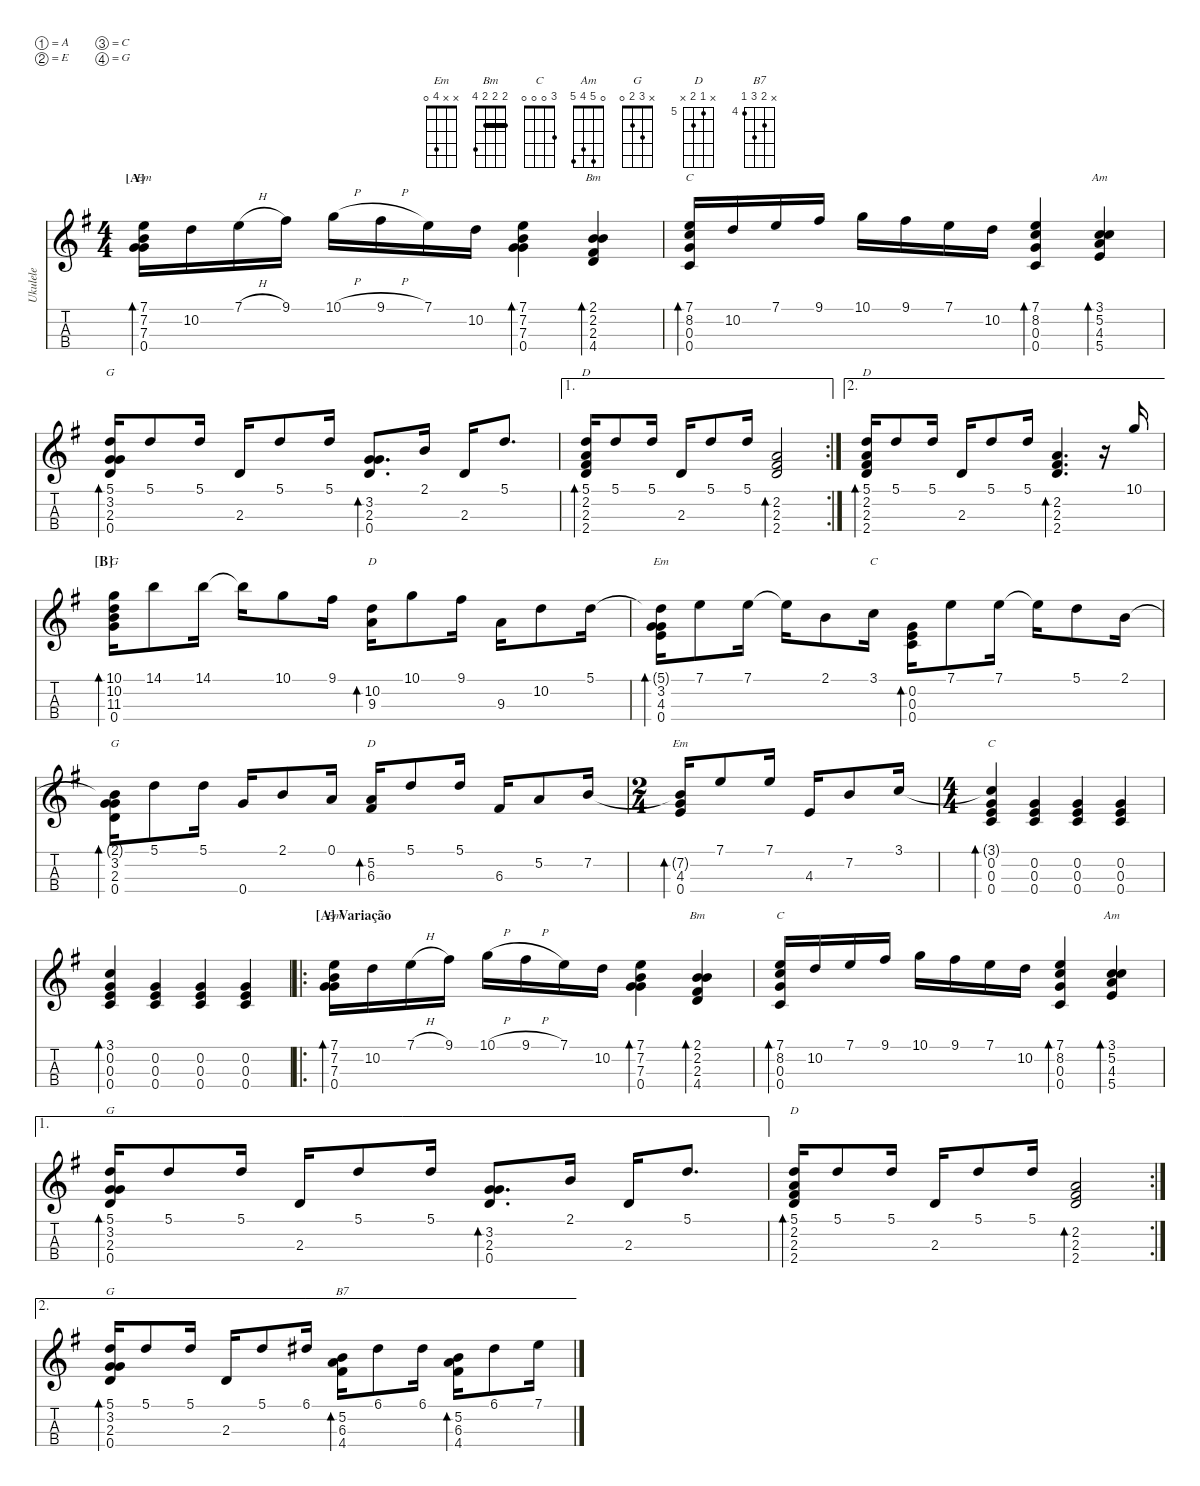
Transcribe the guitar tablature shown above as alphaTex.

\defaultSystemsLayout 4
\hideDynamics
\bracketExtendMode nobrackets
\otherSystemsTrackNameOrientation horizontal
\defaultBarNumberDisplay Hide
\track ("Ukulele" "Ukulele") {instrument acousticguitarnylon}
\staff {score tabs}
\tuning (A4 E4 C4 G4)
\displaytranspose 0
\chord ("Em" 7 7 7 6) {firstfret 7 barre (7 7)}
\chord ("Bm" 2 2 2 4) {barre (2 2)}
\chord ("C" 7 8 6 6) {firstfret 7}
\chord ("Am" 0 5 4 5)
\chord ("G" 5 3 2 0)
\chord ("D" 5 2 2 2) {barre (2 2)}
\chord ("G" 10 10 11 9) {firstfret 10 barre 10}
\chord ("D" x 10 9 x) {firstfret 9}
\chord ("Em" x 3 4 0)
\chord ("C" 3 x x x)
\chord ("G" x 3 2 0)
\chord ("D" x 5 6 x) {firstfret 5}
\chord ("Em" x x 4 0)
\chord ("C" 3 0 0 0)
\chord ("B7" x 5 6 4) {firstfret 4}
\ts (4 4)
\section ("A" "")
\tempo (70 hide)
\clef g2
\ks g
(0.4{acc forcenatural} 7.3{acc forcenatural} 7.2{acc forcenatural} 7.1{acc forcenatural}).16{bd 30 ch "Em" dy mf instrument acousticguitarnylon beam Down} 10.2{acc forcenatural}.16{beam Down} 7.1{h acc forcenatural}.16{beam Down} 9.1{acc #}.16{beam Down} 10.1{h acc forcenatural}.16{beam Down} 9.1{h acc #}.16{beam Down} 7.1{acc forcenatural}.16{beam Down} 10.2{acc forcenatural}.16{beam Down} (7.1{acc forcenatural} 7.2{acc forcenatural} 7.3{acc forcenatural} 0.4{acc forcenatural}).4{bd 30 beam Down} (4.4{acc forcenatural} 2.1{acc forcenatural} 2.2{acc #} 2.3{acc forcenatural}).4{bd 30 ch "Bm" beam Up} |
(8.2{acc forcenatural} 7.1{acc forcenatural} 0.4{acc forcenatural} 0.3{acc forcenatural}).16{bd 30 ch "C" beam Up} 10.2{acc forcenatural}.16{beam Up} 7.1{acc forcenatural}.16{beam Up} 9.1{acc #}.16{beam Up} 10.1{acc forcenatural}.16{beam Down} 9.1{acc #}.16{beam Down} 7.1{acc forcenatural}.16{beam Down} 10.2{acc forcenatural}.16{beam Down} (7.1{acc forcenatural} 8.2{acc forcenatural} 0.4{acc forcenatural} 0.3{acc forcenatural}).4{bd 30 beam Up} (5.4{acc forcenatural} 4.3{acc forcenatural} 3.1{acc forcenatural} 5.2{acc forcenatural}).4{bd 30 ch "Am" beam Up} |
(0.4{acc forcenatural} 3.2{acc forcenatural} 2.3{acc forcenatural} 5.1{acc forcenatural}).16{bd 30 ch "G" beam Up} 5.1{acc forcenatural}.8{beam Up} 5.1{acc forcenatural}.16{beam Up} 2.3{acc forcenatural}.16{beam Up} 5.1{acc forcenatural}.8{beam Up} 5.1{acc forcenatural}.16{beam Up} (2.3{acc forcenatural} 0.4{acc forcenatural} 3.2{acc forcenatural}).8{d bd 30 beam Up} 2.1{acc forcenatural}.16{beam Up} 2.3{acc forcenatural}.16{beam Up} 5.1{acc forcenatural}.8{d beam Up} |
\ae 1
\rc 2
(2.3{acc forcenatural} 2.2{acc #} 2.4{acc forcenatural} 5.1{acc forcenatural}).16{bd 30 ch "D" beam Up} 5.1{acc forcenatural}.8{beam Up} 5.1{acc forcenatural}.16{beam Up} 2.3{acc forcenatural}.16{beam Up} 5.1{acc forcenatural}.8{beam Up} 5.1{acc forcenatural}.16{beam Up} (2.3{acc forcenatural} 2.2{acc #} 2.4{acc forcenatural}).2{bd 30 beam Up} |
\ae 2
(2.3{acc forcenatural} 2.2{acc #} 2.4{acc forcenatural} 5.1{acc forcenatural}).16{bd 30 ch "D" beam Up} 5.1{acc forcenatural}.8{beam Up} 5.1{acc forcenatural}.16{beam Up} 2.3{acc forcenatural}.16{beam Up} 5.1{acc forcenatural}.8{beam Up} 5.1{acc forcenatural}.16{beam Up} (2.3{acc forcenatural} 2.2{acc #} 2.4{acc forcenatural}).4{d bd 30 beam Up} r.16{beam Up} 10.1{acc forcenatural}.16{beam Down} |
\section ("B" "")
(0.4{acc forcenatural} 11.3{acc forcenatural} 10.2{acc forcenatural} 10.1{acc forcenatural}).16{bd 30 ch "G" beam Down} 14.1{acc forcenatural}.8{beam Down} 14.1{acc forcenatural}.16{beam Down} 14.1{t acc forcenatural}.16{beam Down} 10.1{acc forcenatural}.8{beam Down} 9.1{acc #}.16{beam Down} (10.2{acc forcenatural} 9.3{acc forcenatural}).16{bd 30 ch "D" beam Down} 10.1{acc forcenatural}.8{beam Down} 9.1{acc #}.16{beam Down} 9.3{acc forcenatural}.16{beam Down} 10.2{acc forcenatural}.8{beam Down} 5.1{acc forcenatural}.16{beam Down} |
(3.2{acc forcenatural} 0.4{acc forcenatural} 4.3{acc forcenatural} 5.1{t acc forcenatural}).16{bd 30 ch "Em" beam Down} 7.1{acc forcenatural}.8{beam Down} 7.1{acc forcenatural}.16{beam Down} 7.1{t acc forcenatural}.16{beam Down} 2.1{acc forcenatural}.8{beam Down} 3.1{acc forcenatural}.16{ch "C" beam Down} (0.4{acc forcenatural} 0.2{acc forcenatural} 0.3{acc forcenatural}).16{bd 30 beam Down} 7.1{acc forcenatural}.8{beam Down} 7.1{acc forcenatural}.16{beam Down} 7.1{t acc forcenatural}.16{beam Down} 5.1{acc forcenatural}.8{beam Down} 2.1{acc forcenatural}.16{beam Down} |
(0.4{acc forcenatural} 3.2{acc forcenatural} 2.3{acc forcenatural} 2.1{t acc forcenatural}).16{bd 30 ch "G" beam Down} 5.1{acc forcenatural}.8{beam Down} 5.1{acc forcenatural}.16{beam Down} 0.4{acc forcenatural}.16{beam Up} 2.1{acc forcenatural}.8{beam Up} 0.1{acc forcenatural}.16{beam Up} (6.3{acc #} 5.2{acc forcenatural}).16{bd 30 ch "D" beam Up} 5.1{acc forcenatural}.8{beam Up} 5.1{acc forcenatural}.16{beam Up} 6.3{acc #}.16{beam Up} 5.2{acc forcenatural}.8{beam Up} 7.2{acc forcenatural}.16{beam Up} |
\ts (2 4)
\beaming (8 2 2)
(4.3{acc forcenatural} 0.4{acc forcenatural} 7.2{t acc forcenatural}).16{bd 30 ch "Em" beam Up} 7.1{acc forcenatural}.8{beam Up} 7.1{acc forcenatural}.16{beam Up} 4.3{acc forcenatural}.16{beam Up} 7.2{acc forcenatural}.8{beam Up} 3.1{acc forcenatural}.16{beam Up} |
\ts (4 4)
\beaming (8 2 2 2 2)
(0.2{acc forcenatural} 0.4{acc forcenatural} 0.3{acc forcenatural} 3.1{t acc forcenatural}).4{bd 30 ch "C" beam Up} (0.2{acc forcenatural} 0.4{acc forcenatural} 0.3{acc forcenatural}).4{beam Up} (0.2{acc forcenatural} 0.4{acc forcenatural} 0.3{acc forcenatural}).4{beam Up} (0.2{acc forcenatural} 0.4{acc forcenatural} 0.3{acc forcenatural}).4{beam Up} |
(0.2{acc forcenatural} 0.4{acc forcenatural} 0.3{acc forcenatural} 3.1{acc forcenatural}).4{bd 30 beam Up} (0.2{acc forcenatural} 0.4{acc forcenatural} 0.3{acc forcenatural}).4{beam Up} (0.2{acc forcenatural} 0.4{acc forcenatural} 0.3{acc forcenatural}).4{beam Up} (0.2{acc forcenatural} 0.4{acc forcenatural} 0.3{acc forcenatural}).4{beam Up} |
\ro
\section ("A" "Variação")
(0.4{acc forcenatural} 7.3{acc forcenatural} 7.2{acc forcenatural} 7.1{acc forcenatural}).16{bd 30 ch "Em" beam Down} 10.2{acc forcenatural}.16{beam Down} 7.1{h acc forcenatural}.16{beam Down} 9.1{acc #}.16{beam Down} 10.1{h acc forcenatural}.16{beam Down} 9.1{h acc #}.16{beam Down} 7.1{acc forcenatural}.16{beam Down} 10.2{acc forcenatural}.16{beam Down} (7.1{acc forcenatural} 7.2{acc forcenatural} 7.3{acc forcenatural} 0.4{acc forcenatural}).4{bd 30 beam Down} (4.4{acc forcenatural} 2.1{acc forcenatural} 2.2{acc #} 2.3{acc forcenatural}).4{bd 30 ch "Bm" beam Up} |
(8.2{acc forcenatural} 7.1{acc forcenatural} 0.4{acc forcenatural} 0.3{acc forcenatural}).16{bd 30 ch "C" beam Up} 10.2{acc forcenatural}.16{beam Up} 7.1{acc forcenatural}.16{beam Up} 9.1{acc #}.16{beam Up} 10.1{acc forcenatural}.16{beam Down} 9.1{acc #}.16{beam Down} 7.1{acc forcenatural}.16{beam Down} 10.2{acc forcenatural}.16{beam Down} (7.1{acc forcenatural} 8.2{acc forcenatural} 0.4{acc forcenatural} 0.3{acc forcenatural}).4{bd 30 beam Up} (5.4{acc forcenatural} 4.3{acc forcenatural} 3.1{acc forcenatural} 5.2{acc forcenatural}).4{bd 30 ch "Am" beam Up} |
\ae 1
(0.4{acc forcenatural} 3.2{acc forcenatural} 2.3{acc forcenatural} 5.1{acc forcenatural}).16{bd 30 ch "G" beam Up} 5.1{acc forcenatural}.8{beam Up} 5.1{acc forcenatural}.16{beam Up} 2.3{acc forcenatural}.16{beam Up} 5.1{acc forcenatural}.8{beam Up} 5.1{acc forcenatural}.16{beam Up} (2.3{acc forcenatural} 0.4{acc forcenatural} 3.2{acc forcenatural}).8{d bd 30 beam Up} 2.1{acc forcenatural}.16{beam Up} 2.3{acc forcenatural}.16{beam Up} 5.1{acc forcenatural}.8{d beam Up} |
\rc 2
(2.3{acc forcenatural} 2.2{acc #} 2.4{acc forcenatural} 5.1{acc forcenatural}).16{bd 30 ch "D" beam Up} 5.1{acc forcenatural}.8{beam Up} 5.1{acc forcenatural}.16{beam Up} 2.3{acc forcenatural}.16{beam Up} 5.1{acc forcenatural}.8{beam Up} 5.1{acc forcenatural}.16{beam Up} (2.3{acc forcenatural} 2.2{acc #} 2.4{acc forcenatural}).2{bd 30 beam Up} |
\ae 2
(0.4{acc forcenatural} 3.2{acc forcenatural} 2.3{acc forcenatural} 5.1{acc forcenatural}).16{bd 30 ch "G" beam Up} 5.1{acc forcenatural}.8{beam Up} 5.1{acc forcenatural}.16{beam Up} 2.3{acc forcenatural}.16{beam Up} 5.1{acc forcenatural}.8{beam Up} 6.1{acc #}.16{beam Up} (6.3{acc #} 5.2{acc forcenatural} 4.4{acc forcenatural}).16{bd 30 ch "B7" beam Down} 6.1{acc #}.8{beam Down} 6.1{acc #}.16{beam Down} (4.4{acc forcenatural} 5.2{acc forcenatural} 6.3{acc #}).16{bd 30 beam Down} 6.1{acc #}.8{beam Down} 7.1{acc forcenatural}.16{beam Down}
